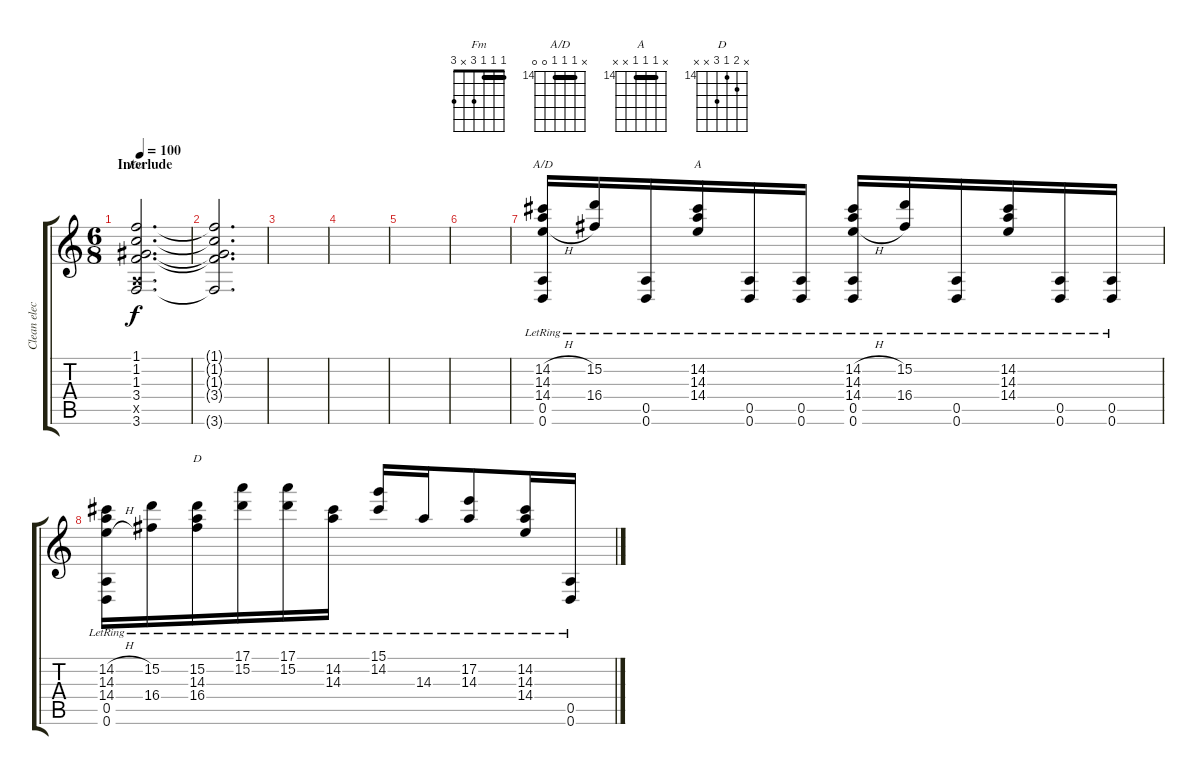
\track ("Clean elec." "Clean elec") {instrument electricguitarclean}
\staff {score tabs}
\tuning (E4 B3 G3 D3 A2 D2) {hide}
\chord ("Fm" 1 1 1 3 x 3) {barre 1}
\chord ("A/D" x 14 14 14 0 0) {firstfret 14 barre 14}
\chord ("A" x 14 14 14 x x) {firstfret 14 barre 14}
\chord ("D" x 15 14 16 x x) {firstfret 14}
\ts (6 8)
\section ("" "Interlude")
\tempo 100
\clef g2
\ks c
(1.1 1.2 1.3 3.4 0.5{x} 3.6).2{d ch "Fm" dy f} |
(1.1{t} 1.2{t} 1.3{t} 3.4{t} 3.6{t}).2{d} |
|
|
|
|
(14.2{h} 14.3{lr} 14.4{h} 0.5{lr} 0.6{lr}).16{ch "A/D"} (15.2{lr} 16.4{lr}).16 (0.5{lr} 0.6{lr}).16 (14.2{lr} 14.3{lr} 14.4{lr}).16{ch "A"} (0.5{lr} 0.6{lr}).16 (0.5{lr} 0.6{lr}).16 (14.2{h} 14.3{lr} 14.4{h} 0.5{lr} 0.6{lr}).16 (15.2{lr} 16.4{lr}).16 (0.5{lr} 0.6{lr}).16 (14.2{lr} 14.3{lr} 14.4{lr}).16 (0.5{lr} 0.6{lr}).16 (0.5{lr} 0.6{lr}).16 |
(14.2{h} 14.3{lr} 14.4{h} 0.5{lr} 0.6{lr}).16 (15.2{lr} 16.4{lr}).16 (15.2{lr} 14.3{lr} 16.4{lr}).16{ch "D"} (17.1{lr} 15.2{lr}).16 (17.1{lr} 15.2{lr}).16 (14.2{lr} 14.3{lr}).16 (15.1{lr} 14.2{lr}).16 14.3{lr}.16 (17.2{lr} 14.3{lr}).8 (14.2{lr} 14.3{lr} 14.4{lr}).16 (0.5{lr} 0.6{lr}).16
